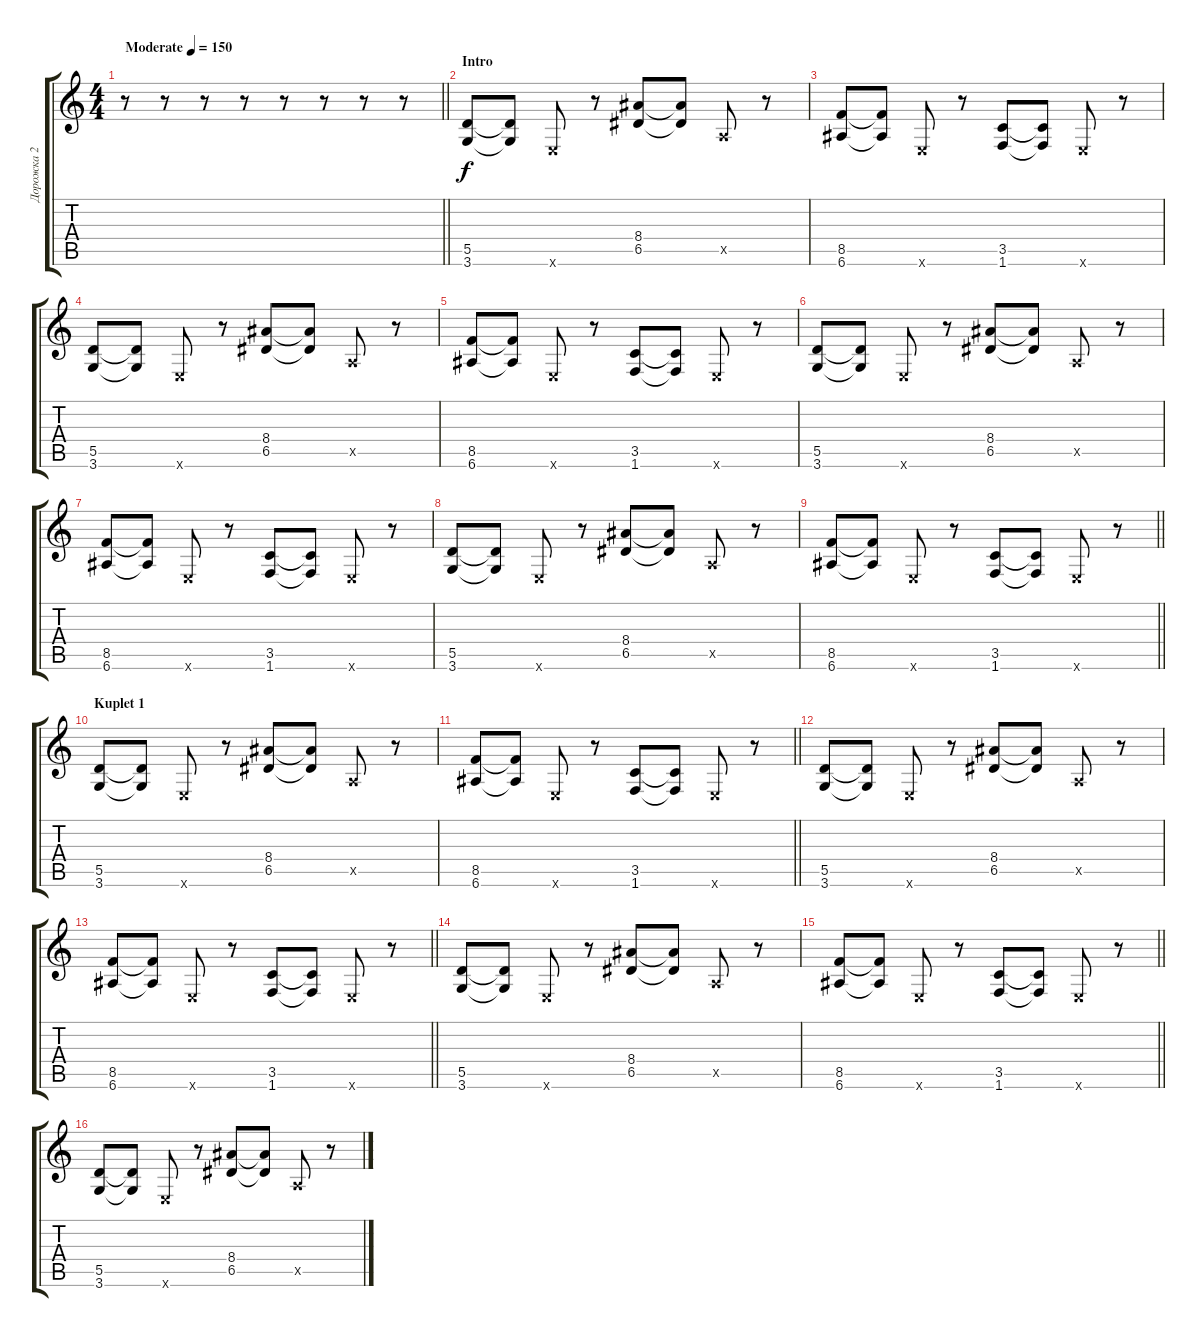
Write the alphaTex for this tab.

\track ("Дорожка 2" "Дорожка 2") {instrument acousticguitarsteel}
\staff {score tabs}
\tuning (E4 B3 G3 D3 A2 E2) {hide}
\ts (4 4)
\tempo (150 "Moderate")
\clef g2
\barLineRight lightlight
\ks c
r.8{dy f instrument acousticguitarsteel} r.8 r.8 r.8 r.8 r.8 r.8 r.8 |
\section ("" "Intro")
(5.5 3.6).8 (5.5{t} 3.6{t}).8 0.6{x}.8 r.8 (8.4 6.5).8 (8.4{t} 6.5{t}).8 0.5{x}.8 r.8 |
(8.5 6.6).8 (8.5{t} 6.6{t}).8 0.6{x}.8 r.8 (3.5 1.6).8 (3.5{t} 1.6{t}).8 0.6{x}.8 r.8 |
(5.5 3.6).8 (5.5{t} 3.6{t}).8 0.6{x}.8 r.8 (8.4 6.5).8 (8.4{t} 6.5{t}).8 0.5{x}.8 r.8 |
(8.5 6.6).8 (8.5{t} 6.6{t}).8 0.6{x}.8 r.8 (3.5 1.6).8 (3.5{t} 1.6{t}).8 0.6{x}.8 r.8 |
(5.5 3.6).8 (5.5{t} 3.6{t}).8 0.6{x}.8 r.8 (8.4 6.5).8 (8.4{t} 6.5{t}).8 0.5{x}.8 r.8 |
(8.5 6.6).8 (8.5{t} 6.6{t}).8 0.6{x}.8 r.8 (3.5 1.6).8 (3.5{t} 1.6{t}).8 0.6{x}.8 r.8 |
(5.5 3.6).8 (5.5{t} 3.6{t}).8 0.6{x}.8 r.8 (8.4 6.5).8 (8.4{t} 6.5{t}).8 0.5{x}.8 r.8 |
\barLineRight lightlight
(8.5 6.6).8 (8.5{t} 6.6{t}).8 0.6{x}.8 r.8 (3.5 1.6).8 (3.5{t} 1.6{t}).8 0.6{x}.8 r.8 |
\section ("" "Kuplet 1")
(5.5 3.6).8 (5.5{t} 3.6{t}).8 0.6{x}.8 r.8 (8.4 6.5).8 (8.4{t} 6.5{t}).8 0.5{x}.8 r.8 |
\barLineRight lightlight
(8.5 6.6).8 (8.5{t} 6.6{t}).8 0.6{x}.8 r.8 (3.5 1.6).8 (3.5{t} 1.6{t}).8 0.6{x}.8 r.8 |
(5.5 3.6).8 (5.5{t} 3.6{t}).8 0.6{x}.8 r.8 (8.4 6.5).8 (8.4{t} 6.5{t}).8 0.5{x}.8 r.8 |
\barLineRight lightlight
(8.5 6.6).8 (8.5{t} 6.6{t}).8 0.6{x}.8 r.8 (3.5 1.6).8 (3.5{t} 1.6{t}).8 0.6{x}.8 r.8 |
(5.5 3.6).8 (5.5{t} 3.6{t}).8 0.6{x}.8 r.8 (8.4 6.5).8 (8.4{t} 6.5{t}).8 0.5{x}.8 r.8 |
\barLineRight lightlight
(8.5 6.6).8 (8.5{t} 6.6{t}).8 0.6{x}.8 r.8 (3.5 1.6).8 (3.5{t} 1.6{t}).8 0.6{x}.8 r.8 |
(5.5 3.6).8 (5.5{t} 3.6{t}).8 0.6{x}.8 r.8 (8.4 6.5).8 (8.4{t} 6.5{t}).8 0.5{x}.8 r.8
